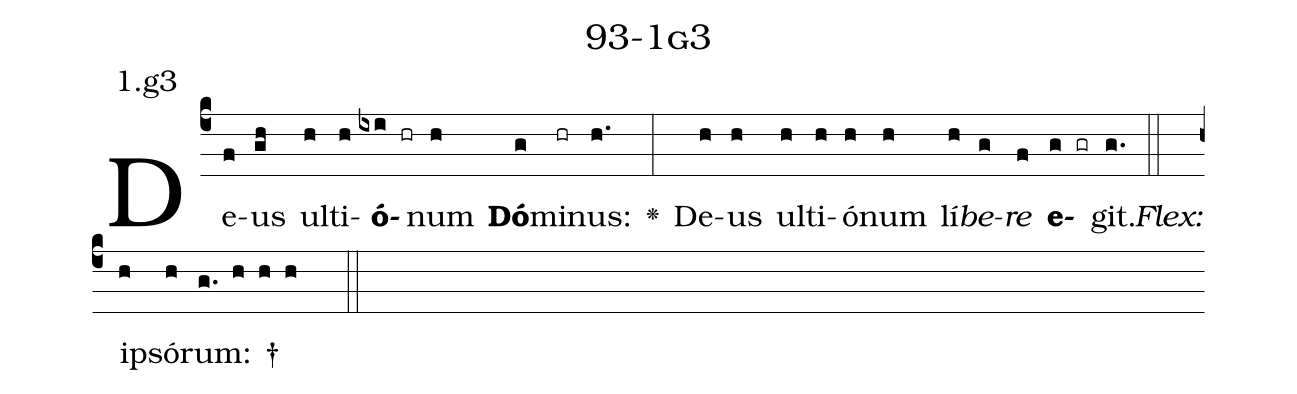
name: 93-1g3;
annotation: 1.g3;
%%
(c4)De(f)us(gh) ul(h)ti(h)<b>ó</b>(ixi hr)num(h) <b>Dó</b>(g)mi(hr)nus:(h.) <v>\greheightstar</v>(:) De(h)us(h) ul(h)ti(h)ó(h)num(h) lí(h)<i>be</i>(g)<i>re</i>(f) <b>e</b>(g gr)git.(g.) (::)
<i>Flex:</i>()  ip(h)só(h)rum: †(g. h h h  ::)

%E(h) u(h) o(g) u(f) a(g) e.(g.) (::)
